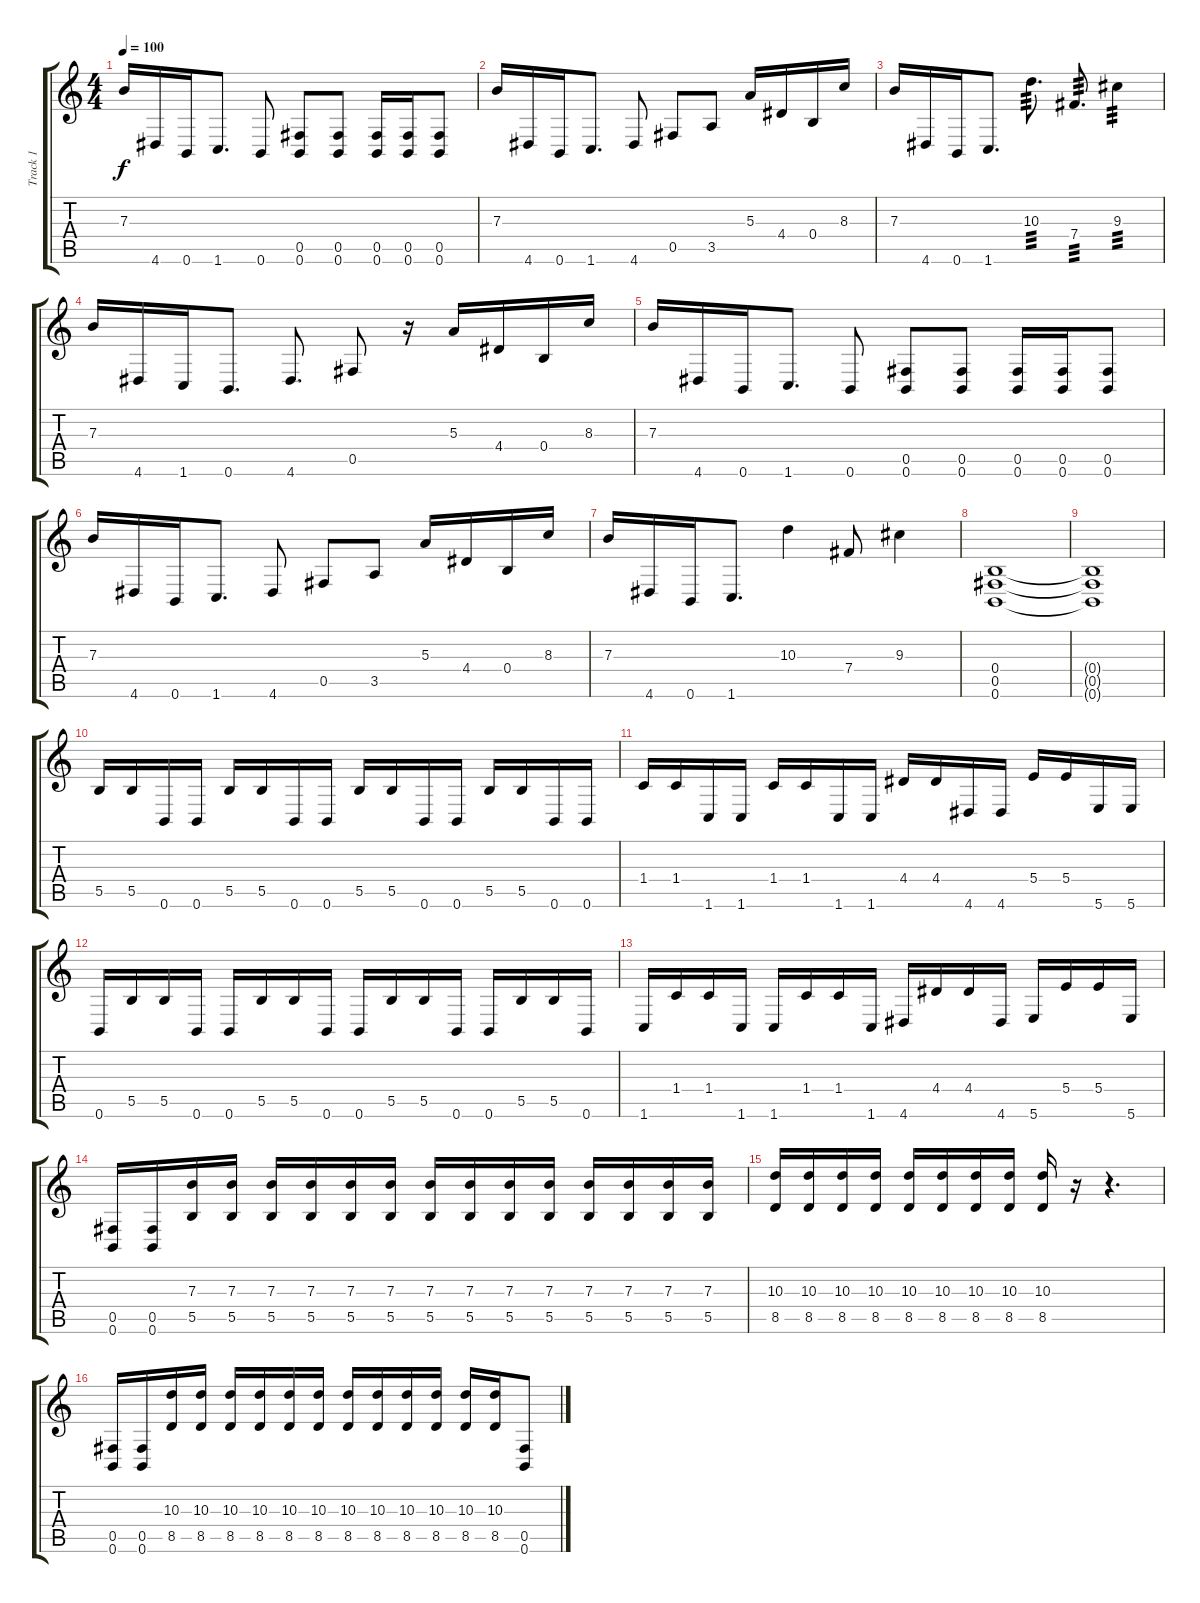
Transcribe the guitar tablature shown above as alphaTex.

\track ("Track 1" "Track 1") {instrument distortionguitar}
\staff {score tabs}
\tuning (Db4 Ab3 E3 B2 Gb2 B1) {hide}
\ts (4 4)
\tempo 100
\clef g2
\ks c
7.3.16{dy f} 4.6.16 0.6.16 1.6.8{d} 0.6.8 (0.5 0.6).8 (0.5 0.6).8 (0.5 0.6).16 (0.5 0.6).16 (0.5 0.6).8 |
7.3.16 4.6.16 0.6.16 1.6.8{d} 4.6.8 0.5.8 3.5.8 5.3.16 4.4.16 0.4.16 8.3.16 |
7.3.16 4.6.16 0.6.16 1.6.8{d} 10.3.8{d tp 3} 7.4.8{d tp 3} 9.3.4{tp 3} |
7.3.16 4.6.16 1.6.16 0.6.8{d} 4.6.8{d} 0.5.8 r.16 5.3.16 4.4.16 0.4.16 8.3.16 |
7.3.16 4.6.16 0.6.16 1.6.8{d} 0.6.8 (0.5 0.6).8 (0.5 0.6).8 (0.5 0.6).16 (0.5 0.6).16 (0.5 0.6).8 |
7.3.16 4.6.16 0.6.16 1.6.8{d} 4.6.8 0.5.8 3.5.8 5.3.16 4.4.16 0.4.16 8.3.16 |
7.3.16 4.6.16 0.6.16 1.6.8{d} 10.3.4 7.4.8 9.3.4 |
(0.4 0.5 0.6).1 |
(0.4{t} 0.5{t} 0.6{t}).1 |
5.5.16 5.5.16 0.6.16 0.6.16 5.5.16 5.5.16 0.6.16 0.6.16 5.5.16 5.5.16 0.6.16 0.6.16 5.5.16 5.5.16 0.6.16 0.6.16 |
1.4.16 1.4.16 1.6.16 1.6.16 1.4.16 1.4.16 1.6.16 1.6.16 4.4.16 4.4.16 4.6.16 4.6.16 5.4.16 5.4.16 5.6.16 5.6.16 |
0.6.16 5.5.16 5.5.16 0.6.16 0.6.16 5.5.16 5.5.16 0.6.16 0.6.16 5.5.16 5.5.16 0.6.16 0.6.16 5.5.16 5.5.16 0.6.16 |
1.6.16 1.4.16 1.4.16 1.6.16 1.6.16 1.4.16 1.4.16 1.6.16 4.6.16 4.4.16 4.4.16 4.6.16 5.6.16 5.4.16 5.4.16 5.6.16 |
(0.5 0.6).16 (0.5 0.6).16 (7.3 5.5).16 (7.3 5.5).16 (7.3 5.5).16 (7.3 5.5).16 (7.3 5.5).16 (7.3 5.5).16 (7.3 5.5).16 (7.3 5.5).16 (7.3 5.5).16 (7.3 5.5).16 (7.3 5.5).16 (7.3 5.5).16 (7.3 5.5).16 (7.3 5.5).16 |
(10.3 8.5).16 (10.3 8.5).16 (10.3 8.5).16 (10.3 8.5).16 (10.3 8.5).16 (10.3 8.5).16 (10.3 8.5).16 (10.3 8.5).16 (10.3 8.5).16 r.16 r.4{d} |
(0.5 0.6).16 (0.5 0.6).16 (10.3 8.5).16 (10.3 8.5).16 (10.3 8.5).16 (10.3 8.5).16 (10.3 8.5).16 (10.3 8.5).16 (10.3 8.5).16 (10.3 8.5).16 (10.3 8.5).16 (10.3 8.5).16 (10.3 8.5).16 (10.3 8.5).16 (0.5 0.6).8
